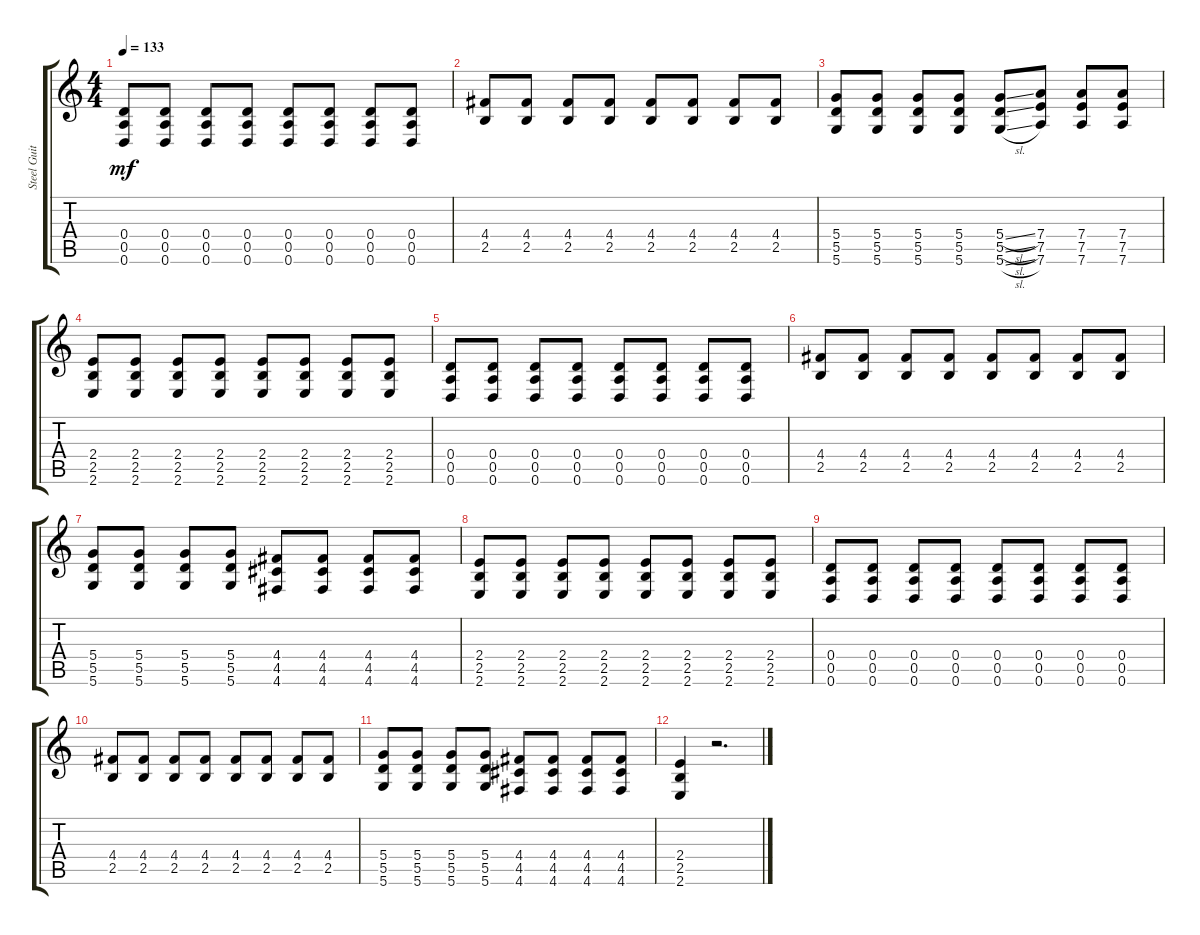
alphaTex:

\track ("Steel Guitar" "Steel Guit") {instrument acousticguitarsteel}
\staff {score tabs}
\tuning (E4 B3 G3 D3 A2 D2) {hide}
\ts (4 4)
\tempo 133
\clef g2
\ks c
(0.4 0.5 0.6).8{dy mf} (0.4 0.5 0.6).8 (0.4 0.5 0.6).8 (0.4 0.5 0.6).8 (0.4 0.5 0.6).8 (0.4 0.5 0.6).8 (0.4 0.5 0.6).8 (0.4 0.5 0.6).8 |
(4.4 2.5).8 (4.4 2.5).8 (4.4 2.5).8 (4.4 2.5).8 (4.4 2.5).8 (4.4 2.5).8 (4.4 2.5).8 (4.4 2.5).8 |
(5.4 5.5 5.6).8 (5.4 5.5 5.6).8 (5.4 5.5 5.6).8 (5.4 5.5 5.6).8 (5.4{sl} 5.5{sl} 5.6{sl}).8 (7.4 7.5 7.6).8 (7.4 7.5 7.6).8 (7.4 7.5 7.6).8 |
(2.4 2.5 2.6).8 (2.4 2.5 2.6).8 (2.4 2.5 2.6).8 (2.4 2.5 2.6).8 (2.4 2.5 2.6).8 (2.4 2.5 2.6).8 (2.4 2.5 2.6).8 (2.4 2.5 2.6).8 |
(0.4 0.5 0.6).8 (0.4 0.5 0.6).8 (0.4 0.5 0.6).8 (0.4 0.5 0.6).8 (0.4 0.5 0.6).8 (0.4 0.5 0.6).8 (0.4 0.5 0.6).8 (0.4 0.5 0.6).8 |
(4.4 2.5).8 (4.4 2.5).8 (4.4 2.5).8 (4.4 2.5).8 (4.4 2.5).8 (4.4 2.5).8 (4.4 2.5).8 (4.4 2.5).8 |
(5.4 5.5 5.6).8 (5.4 5.5 5.6).8 (5.4 5.5 5.6).8 (5.4 5.5 5.6).8 (4.4 4.5 4.6).8 (4.4 4.5 4.6).8 (4.4 4.5 4.6).8 (4.4 4.5 4.6).8 |
(2.4 2.5 2.6).8 (2.4 2.5 2.6).8 (2.4 2.5 2.6).8 (2.4 2.5 2.6).8 (2.4 2.5 2.6).8 (2.4 2.5 2.6).8 (2.4 2.5 2.6).8 (2.4 2.5 2.6).8 |
(0.4 0.5 0.6).8 (0.4 0.5 0.6).8 (0.4 0.5 0.6).8 (0.4 0.5 0.6).8 (0.4 0.5 0.6).8 (0.4 0.5 0.6).8 (0.4 0.5 0.6).8 (0.4 0.5 0.6).8 |
(4.4 2.5).8 (4.4 2.5).8 (4.4 2.5).8 (4.4 2.5).8 (4.4 2.5).8 (4.4 2.5).8 (4.4 2.5).8 (4.4 2.5).8 |
(5.4 5.5 5.6).8 (5.4 5.5 5.6).8 (5.4 5.5 5.6).8 (5.4 5.5 5.6).8 (4.4 4.5 4.6).8 (4.4 4.5 4.6).8 (4.4 4.5 4.6).8 (4.4 4.5 4.6).8 |
(2.4 2.5 2.6).4 r.2{d}
